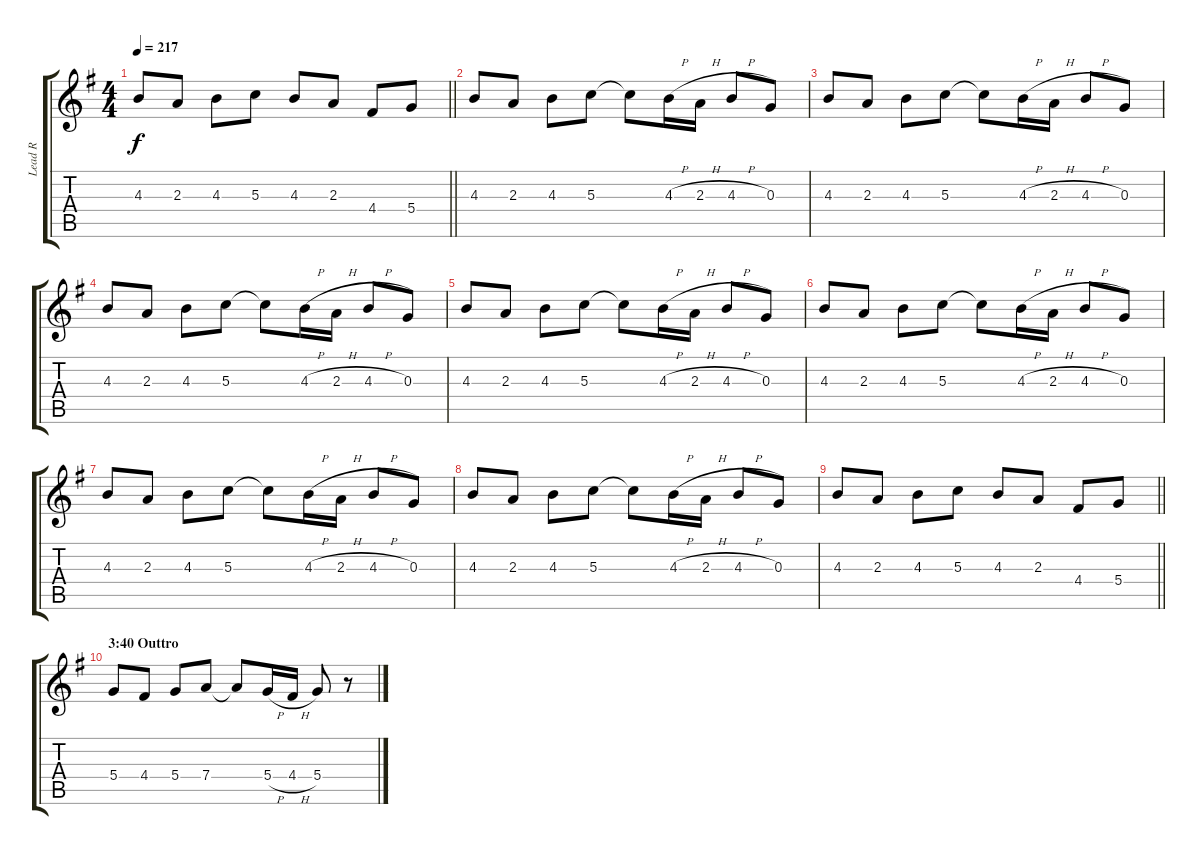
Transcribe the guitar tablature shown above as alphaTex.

\track ("Lead R" "Lead R") {instrument distortionguitar}
\staff {score tabs}
\tuning (E4 B3 G3 D3 A2 E2) {hide}
\ts (4 4)
\tempo 217
\clef g2
\barLineRight lightlight
\ks g
4.3.8{dy f} 2.3.8 4.3.8 5.3.8 4.3.8 2.3.8 4.4.8 5.4.8 |
4.3.8 2.3.8 4.3.8 5.3.8 5.3{t}.8 4.3{h}.16 2.3{h}.16 4.3{h}.8 0.3.8 |
4.3.8 2.3.8 4.3.8 5.3.8 5.3{t}.8 4.3{h}.16 2.3{h}.16 4.3{h}.8 0.3.8 |
4.3.8 2.3.8 4.3.8 5.3.8 5.3{t}.8 4.3{h}.16 2.3{h}.16 4.3{h}.8 0.3.8 |
4.3.8 2.3.8 4.3.8 5.3.8 5.3{t}.8 4.3{h}.16 2.3{h}.16 4.3{h}.8 0.3.8 |
4.3.8 2.3.8 4.3.8 5.3.8 5.3{t}.8 4.3{h}.16 2.3{h}.16 4.3{h}.8 0.3.8 |
4.3.8 2.3.8 4.3.8 5.3.8 5.3{t}.8 4.3{h}.16 2.3{h}.16 4.3{h}.8 0.3.8 |
4.3.8 2.3.8 4.3.8 5.3.8 5.3{t}.8 4.3{h}.16 2.3{h}.16 4.3{h}.8 0.3.8 |
\barLineRight lightlight
4.3.8 2.3.8 4.3.8 5.3.8 4.3.8 2.3.8 4.4.8 5.4.8 |
\section ("" "3:40 Outtro")
5.4.8 4.4.8 5.4.8 7.4.8 7.4{t}.8 5.4{h}.16 4.4{h}.16 5.4.8 r.8
